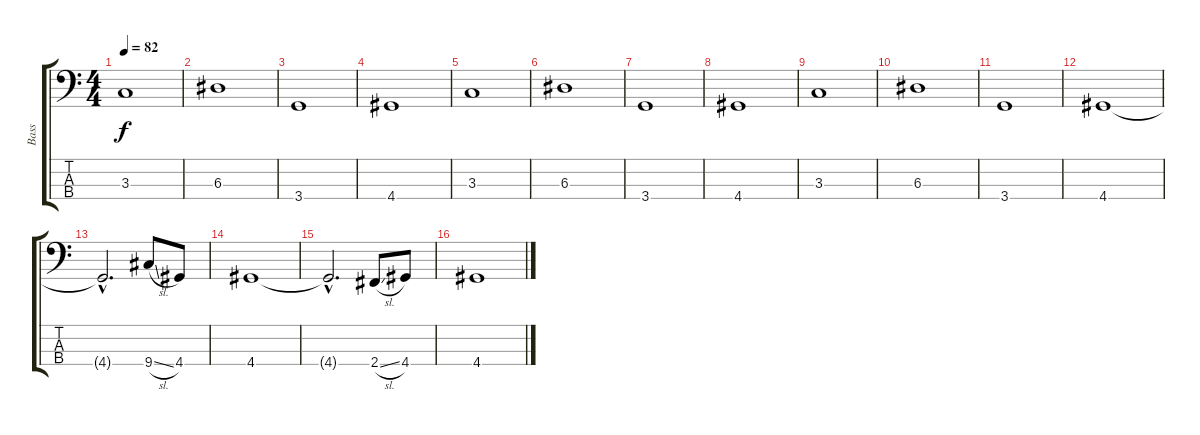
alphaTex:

\track ("Bass" "Bass") {instrument slapbass1}
\staff {score tabs}
\tuning (G2 D2 A1 E1) {hide}
\ts (4 4)
\tempo 82
\clef f4
\ks c
3.3.1{dy f} |
6.3.1 |
3.4.1 |
4.4.1 |
3.3.1 |
6.3.1 |
3.4.1 |
4.4.1 |
3.3.1 |
6.3.1 |
3.4.1 |
4.4.1 |
4.4{hac t}.2{d} 9.4{sl}.8 4.4.8 |
4.4.1 |
4.4{hac t}.2{d} 2.4{sl}.8 4.4.8 |
4.4.1
